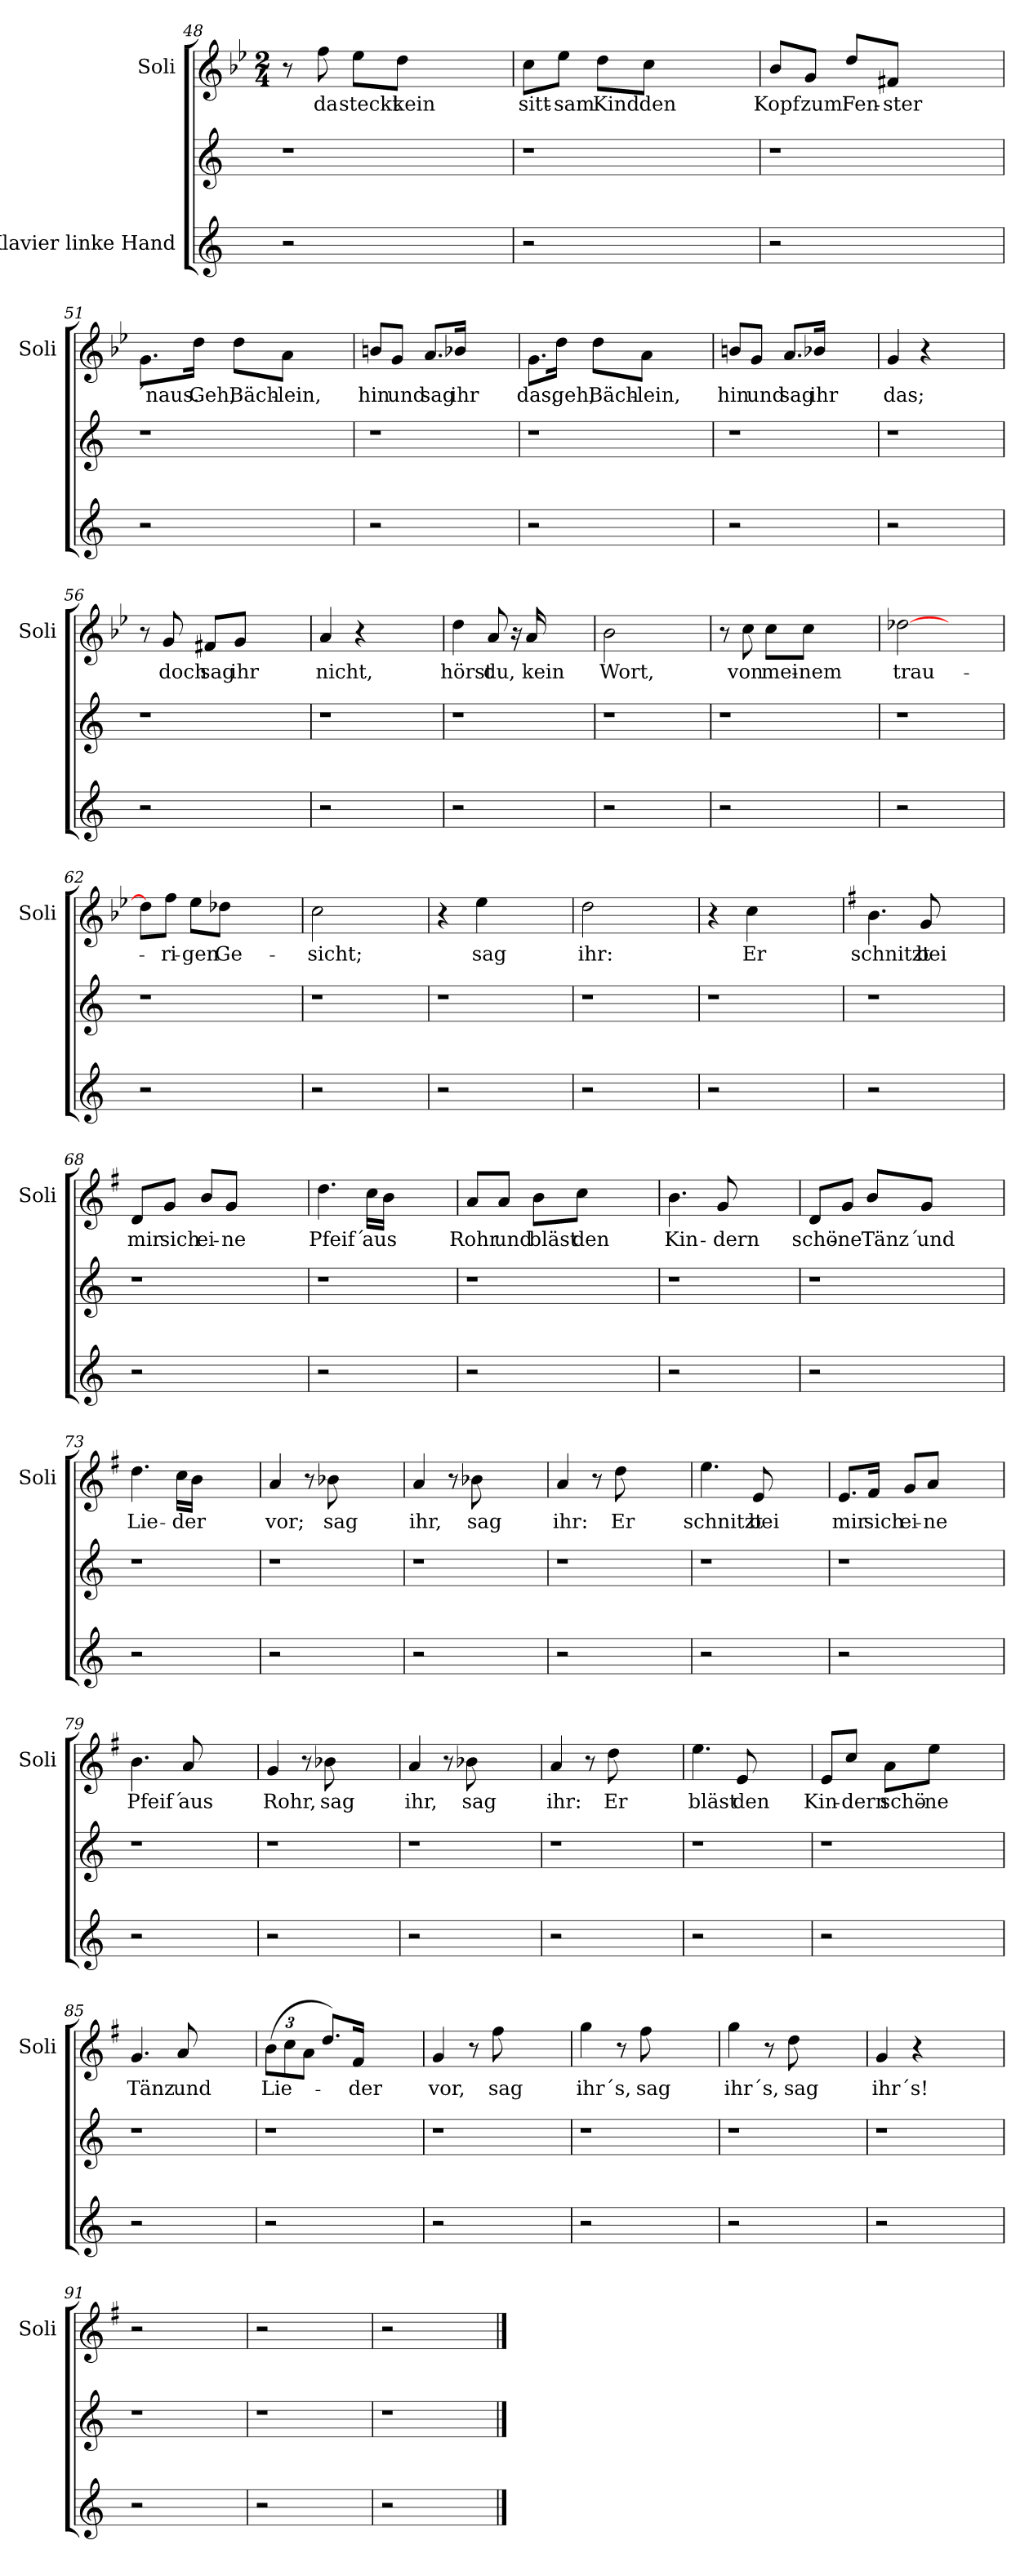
**kern	**kern	**kern	**text
*part2	*part2	*part1	*part1
*staff3	*staff2	*staff1	*staff1
*I"Klavier linke Hand	*	*I"Soli	*
*	*	*I'Soli	*
*clefG2	*clefG2	*clefG2	*
*k[]	*k[]	*k[b-e-]	*
*	*	*M2/4	*
=48	=48	=48	=48
2r	1r	8r	.
!	!	!	!LO:LY:b
.	.	8ff\	da
!	!	!	!LO:LY:b
.	.	8ee-\L	steckt
!	!	!	!LO:LY:b
.	.	8dd\J	kein
2ryy	.	2ryy	.
=49	=49	=49	=49
!	!	!	!LO:LY:b
2r	1r	8cc\L	sitt-
!	!	!	!LO:LY:b
.	.	8ee-\J	sam
!	!	!	!LO:LY:b
.	.	8dd\L	Kind
!	!	!	!LO:LY:b
.	.	8cc\J	den
2ryy	.	2ryy	.
=50	=50	=50	=50
!	!	!	!LO:LY:b
2r	1r	8b-/L	Kopf
!	!	!	!LO:LY:b
.	.	8g/J	zum
!	!	!	!LO:LY:b
.	.	8dd/L	Fen-
!	!	!	!LO:LY:b
.	.	8f#X/J	ster
2ryy	.	2ryy	.
=51	=51	=51	=51
!	!	!	!LO:LY:b
2r	1r	8.g\L	´naus.
!	!	!	!LO:LY:b
.	.	16dd\Jk	Geh,
!	!	!	!LO:LY:b
.	.	8dd\L	Bäch-
!	!	!	!LO:LY:b
.	.	8a\J	lein,
2ryy	.	2ryy	.
!!LO:LB:g=z
=52	=52	=52	=52
!	!	!	!LO:LY:b
2r	1r	8bn/L	hin
!	!	!	!LO:LY:b
.	.	8g/J	und
!	!	!	!LO:LY:b
.	.	8.a/L	sag
!	!	!	!LO:LY:b
.	.	16b-X/Jk	ihr
2ryy	.	2ryy	.
=53	=53	=53	=53
!	!	!	!LO:LY:b
2r	1r	8.g\L	das,
!	!	!	!LO:LY:b
.	.	16dd\Jk	geh,
!	!	!	!LO:LY:b
.	.	8dd\L	Bäch-
!	!	!	!LO:LY:b
.	.	8a\J	lein,
2ryy	.	2ryy	.
=54	=54	=54	=54
!	!	!	!LO:LY:b
2r	1r	8bn/L	hin
!	!	!	!LO:LY:b
.	.	8g/J	und
!	!	!	!LO:LY:b
.	.	8.a/L	sag
!	!	!	!LO:LY:b
.	.	16b-X/Jk	ihr
2ryy	.	2ryy	.
=55	=55	=55	=55
!	!	!	!LO:LY:b
2r	1r	4g/	das;
.	.	4r	.
2ryy	.	2ryy	.
!!LO:LB:g=z
=56	=56	=56	=56
2r	1r	8r	.
!	!	!	!LO:LY:b
.	.	8g/	doch
!	!	!	!LO:LY:b
.	.	8f#X/L	sag
!	!	!	!LO:LY:b
.	.	8g/J	ihr
2ryy	.	2ryy	.
=57	=57	=57	=57
!	!	!	!LO:LY:b
2r	1r	4a/	nicht,
.	.	4r	.
2ryy	.	2ryy	.
=58	=58	=58	=58
!	!	!	!LO:LY:b
2r	1r	4dd\	hörst
!	!	!	!LO:LY:b
.	.	8a/	du,
.	.	16r	.
!	!	!	!LO:LY:b
.	.	16a/	kein
2ryy	.	2ryy	.
=59	=59	=59	=59
!	!	!	!LO:LY:b
2r	1r	2b-\	Wort,
2ryy	.	2ryy	.
=60	=60	=60	=60
2r	1r	8r	.
!	!	!	!LO:LY:b
.	.	8cc\	von
!	!	!	!LO:LY:b
.	.	8cc\L	mei-
!	!	!	!LO:LY:b
.	.	8cc\J	nem
2ryy	.	2ryy	.
=61	=61	=61	=61
!	!	!	!LO:LY:b
2r	1r	[2dd-X\	trau-
2ryy	.	2ryy	.
!!LO:LB:g=z
=62	=62	=62	=62
2r	1r	8dd-\L]	.
!	!	!	!LO:LY:b
.	.	8ff\J	ri-
!	!	!	!LO:LY:b
.	.	8ee-\L	gen
!	!	!	!LO:LY:b
.	.	8dd-X\J	Ge-
2ryy	.	2ryy	.
=63	=63	=63	=63
!	!	!	!LO:LY:b
2r	1r	2cc\	sicht;
2ryy	.	2ryy	.
=64	=64	=64	=64
2r	1r	4r	.
!	!	!	!LO:LY:b
.	.	4ee-\	sag
2ryy	.	2ryy	.
=65	=65	=65	=65
!	!	!	!LO:LY:b
2r	1r	2dd\	ihr:
2ryy	.	2ryy	.
=66	=66	=66	=66
2r	1r	4r	.
!	!	!	!LO:LY:b
.	.	4cc\	Er
2ryy	.	2ryy	.
=67	=67	=67	=67
*	*	*k[f#]	*
!	!	!	!LO:LY:b
2r	1r	4.b\	schnitzt
!	!	!	!LO:LY:b
.	.	8g/	bei
2ryy	.	2ryy	.
!!LO:LB:g=z
=68	=68	=68	=68
!	!	!	!LO:LY:b
2r	1r	8d/L	mir
!	!	!	!LO:LY:b
.	.	8g/J	sich
!	!	!	!LO:LY:b
.	.	8b/L	ei-
!	!	!	!LO:LY:b
.	.	8g/J	ne
2ryy	.	2ryy	.
=69	=69	=69	=69
!	!	!	!LO:LY:b
2r	1r	4.dd\	Pfeif´
!	!	!	!LO:LY:b
.	.	16cc\LL	aus
.	.	16b\JJ	.
2ryy	.	2ryy	.
=70	=70	=70	=70
!	!	!	!LO:LY:b
2r	1r	8a/L	Rohr
!	!	!	!LO:LY:b
.	.	8a/J	und
!	!	!	!LO:LY:b
.	.	8b\L	bläst
!	!	!	!LO:LY:b
.	.	8cc\J	den
2ryy	.	2ryy	.
=71	=71	=71	=71
!	!	!	!LO:LY:b
2r	1r	4.b\	Kin-
!	!	!	!LO:LY:b
.	.	8g/	dern
2ryy	.	2ryy	.
!!LO:PB:g=z
=72	=72	=72	=72
!	!	!	!LO:LY:b
2r	1r	8d/L	schö-
!	!	!	!LO:LY:b
.	.	8g/J	ne
!	!	!	!LO:LY:b
.	.	8b/L	Tänz´
!	!	!	!LO:LY:b
.	.	8g/J	und
2ryy	.	2ryy	.
=73	=73	=73	=73
!	!	!	!LO:LY:b
2r	1r	4.dd\	Lie-
!	!	!	!LO:LY:b
.	.	16cc\LL	der
.	.	16b\JJ	.
2ryy	.	2ryy	.
=74	=74	=74	=74
!	!	!	!LO:LY:b
2r	1r	4a/	vor;
.	.	8r	.
!	!	!	!LO:LY:b
.	.	8b-X\	sag
2ryy	.	2ryy	.
=75	=75	=75	=75
!	!	!	!LO:LY:b
2r	1r	4a/	ihr,
.	.	8r	.
!	!	!	!LO:LY:b
.	.	8b-X\	sag
2ryy	.	2ryy	.
=76	=76	=76	=76
!	!	!	!LO:LY:b
2r	1r	4a/	ihr:
.	.	8r	.
!	!	!	!LO:LY:b
.	.	8dd\	Er
2ryy	.	2ryy	.
!!LO:LB:g=z
=77	=77	=77	=77
!	!	!	!LO:LY:b
2r	1r	4.ee\	schnitzt
!	!	!	!LO:LY:b
.	.	8e/	bei
2ryy	.	2ryy	.
=78	=78	=78	=78
!	!	!	!LO:LY:b
2r	1r	8.e/L	mir
!	!	!	!LO:LY:b
.	.	16f#/Jk	sich
!	!	!	!LO:LY:b
.	.	8g/L	ei-
!	!	!	!LO:LY:b
.	.	8a/J	ne
2ryy	.	2ryy	.
=79	=79	=79	=79
!	!	!	!LO:LY:b
2r	1r	4.b\	Pfeif´
!	!	!	!LO:LY:b
.	.	8a/	aus
2ryy	.	2ryy	.
=80	=80	=80	=80
!	!	!	!LO:LY:b
2r	1r	4g/	Rohr,
.	.	8r	.
!	!	!	!LO:LY:b
.	.	8b-X\	sag
2ryy	.	2ryy	.
=81	=81	=81	=81
!	!	!	!LO:LY:b
2r	1r	4a/	ihr,
.	.	8r	.
!	!	!	!LO:LY:b
.	.	8b-X\	sag
2ryy	.	2ryy	.
!!LO:LB:g=z
=82	=82	=82	=82
!	!	!	!LO:LY:b
2r	1r	4a/	ihr:
.	.	8r	.
!	!	!	!LO:LY:b
.	.	8dd\	Er
2ryy	.	2ryy	.
=83	=83	=83	=83
!	!	!	!LO:LY:b
2r	1r	4.ee\	bläst
!	!	!	!LO:LY:b
.	.	8e/	den
2ryy	.	2ryy	.
=84	=84	=84	=84
!	!	!	!LO:LY:b
2r	1r	8e/L	Kin-
!	!	!	!LO:LY:b
.	.	8cc/J	dern
!	!	!	!LO:LY:b
.	.	8a\L	schö-
!	!	!	!LO:LY:b
.	.	8ee\J	ne
2ryy	.	2ryy	.
=85	=85	=85	=85
!	!	!	!LO:LY:b
2r	1r	4.g/	Tänz
!	!	!	!LO:LY:b
.	.	8a/	und
2ryy	.	2ryy	.
=86	=86	=86	=86
*	*	*Xbrackettup	*
!	!	!	!LO:LY:b
2r	1r	(12b\L	Lie-
.	.	12cc\	.
.	.	12a\J	.
.	.	8.dd/L)	.
!	!	!	!LO:LY:b
.	.	16f#/Jk	der
2ryy	.	2ryy	.
!!LO:LB:g=z
=87	=87	=87	=87
!	!	!	!LO:LY:b
2r	1r	4g/	vor,
.	.	8r	.
!	!	!	!LO:LY:b
.	.	8ff#\	sag
2ryy	.	2ryy	.
=88	=88	=88	=88
!	!	!	!LO:LY:b
2r	1r	4gg\	ihr´s,
.	.	8r	.
!	!	!	!LO:LY:b
.	.	8ff#\	sag
2ryy	.	2ryy	.
=89	=89	=89	=89
!	!	!	!LO:LY:b
2r	1r	4gg\	ihr´s,
.	.	8r	.
!	!	!	!LO:LY:b
.	.	8dd\	sag
2ryy	.	2ryy	.
=90	=90	=90	=90
!	!	!	!LO:LY:b
2r	1r	4g/	ihr´s!
.	.	4r	.
2ryy	.	2ryy	.
=91	=91	=91	=91
2r	1r	2r	.
2ryy	.	2ryy	.
=92	=92	=92	=92
2r	1r	2r	.
2ryy	.	2ryy	.
=93	=93	=93	=93
2r	1r	2r	.
2ryy	.	2ryy	.
==	==	==	==
*-	*-	*-	*-
